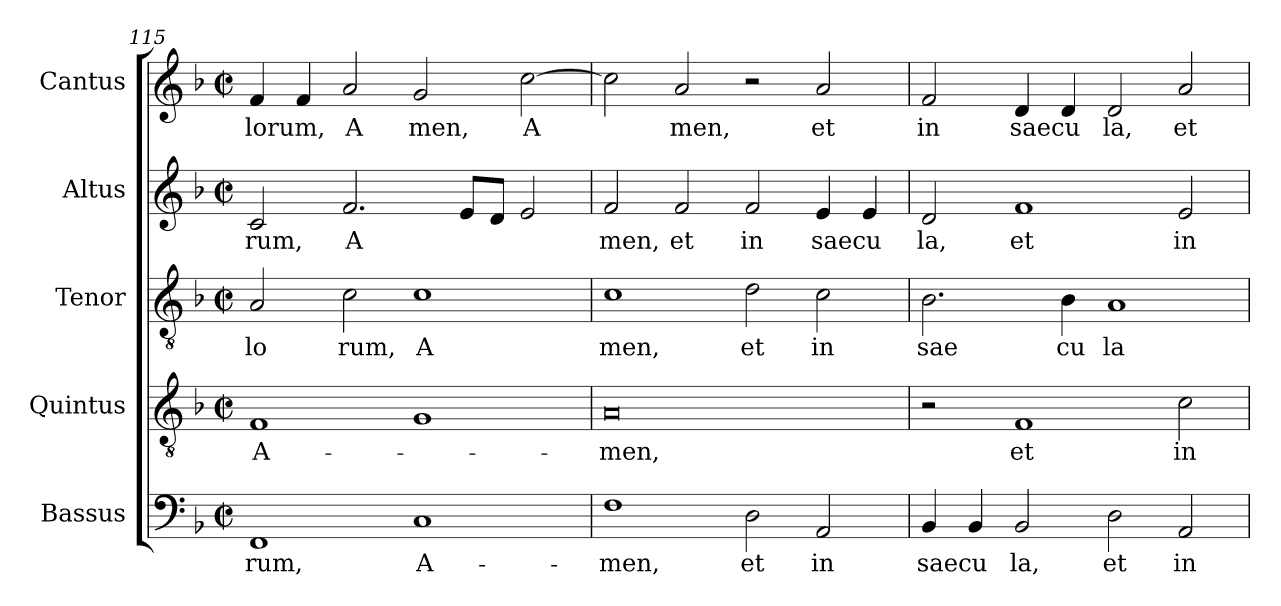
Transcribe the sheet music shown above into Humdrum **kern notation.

**kern	**text	**kern	**text	**kern	**text	**kern	**text	**kern	**text
*part5	*part5	*part4	*part4	*part3	*part3	*part2	*part2	*part1	*part1
*staff5	*staff5	*staff4	*staff4	*staff3	*staff3	*staff2	*staff2	*staff1	*staff1
*I"Bassus	*	*I"Quintus	*	*I"Tenor	*	*I"Altus	*	*I"Cantus	*
*I'B	*	*I'Q	*	*I'T	*	*I'A	*	*I'C	*
*clefF4	*	*clefGv2	*	*clefGv2	*	*clefG2	*	*clefG2	*
*k[b-]	*	*k[b-]	*	*k[b-]	*	*k[b-]	*	*k[b-]	*
*F:	*	*F:	*	*F:	*	*F:	*	*F:	*
*M2/2	*	*M2/2	*	*M2/2	*	*M2/2	*	*M2/2	*
*met(c|)	*	*met(c|)	*	*met(c|)	*	*met(c|)	*	*met(c|)	*
=115	=115	=115	=115	=115	=115	=115	=115	=115	=115
!	!LO:LY:b:cj	!	!LO:LY:b:cj	!	!LO:LY:b:cj	!	!LO:LY:b:cj	!	!LO:LY:b
1FF	-rum,	1F	A-	2A/	lo	2c/	rum,	4f/	lorum,
.	.	.	.	.	.	.	.	4f/	.
!	!	!	!	!	!LO:LY:b:cj	!	!LO:LY:b:cj	!	!LO:LY:b:cj
.	.	.	.	2c\	rum,	2.f/	A	2a/	A
!	!LO:LY:b:cj	!	!	!	!LO:LY:b:cj	!	!	!	!LO:LY:b:cj
1C	A-	1G	.	1c	A	.	.	2g/	men,
.	.	.	.	.	.	8e/L	.	.	.
.	.	.	.	.	.	8d/J	.	.	.
!	!	!	!	!	!	!	!	!	!LO:LY:b:cj
.	.	.	.	.	.	2e/	.	[>2cc\	A
=116	=116	=116	=116	=116	=116	=116	=116	=116	=116
!	!LO:LY:b:cj	!	!LO:LY:b:cj	!	!LO:LY:b:cj	!	!LO:LY:b:cj	!	!
1F	-men,	0A	-men,	1c	men,	2f/	men,	2cc\]	.
!	!	!	!	!	!	!	!LO:LY:b:cj	!	!LO:LY:b:cj
.	.	.	.	.	.	2f/	et	2a/	men,
!	!LO:LY:b:cj	!	!	!	!LO:LY:b:cj	!	!LO:LY:b:cj	!	!
2D\	et	.	.	2d\	et	2f/	in	2r	.
!	!LO:LY:b:cj	!	!	!	!LO:LY:b:cj	!	!LO:LY:b:cj	!	!LO:LY:b:cj
2AA/	in	.	.	2c\	in	4e/	saecu	2a/	et
.	.	.	.	.	.	4e/	.	.	.
=117	=117	=117	=117	=117	=117	=117	=117	=117	=117
!	!LO:LY:b:cj	!	!	!	!LO:LY:b:cj	!	!LO:LY:b:cj	!	!LO:LY:b:cj
4BB-/	saecu	2r	.	2.B-\	sae	2d/	la,	2f/	in
4BB-/	.	.	.	.	.	.	.	.	.
!	!LO:LY:b:cj	!	!LO:LY:b:cj	!	!	!	!LO:LY:b:cj	!	!LO:LY:b:cj
2BB-/	la,	1F	et	.	.	1f	et	4d/	saecu
!	!	!	!	!	!LO:LY:b:cj	!	!	!	!
.	.	.	.	4B-\	cu	.	.	4d/	.
!	!LO:LY:b:cj	!	!	!	!LO:LY:b:cj	!	!	!	!LO:LY:b:cj
2D\	et	.	.	1A	la	.	.	2d/	la,
!	!LO:LY:b:cj	!	!LO:LY:b:cj	!	!	!	!LO:LY:b:cj	!	!LO:LY:b:cj
2AA/	in	2c\	in	.	.	2e/	in	2a/	et
=	=	=	=	=	=	=	=	=	=
*-	*-	*-	*-	*-	*-	*-	*-	*-	*-
